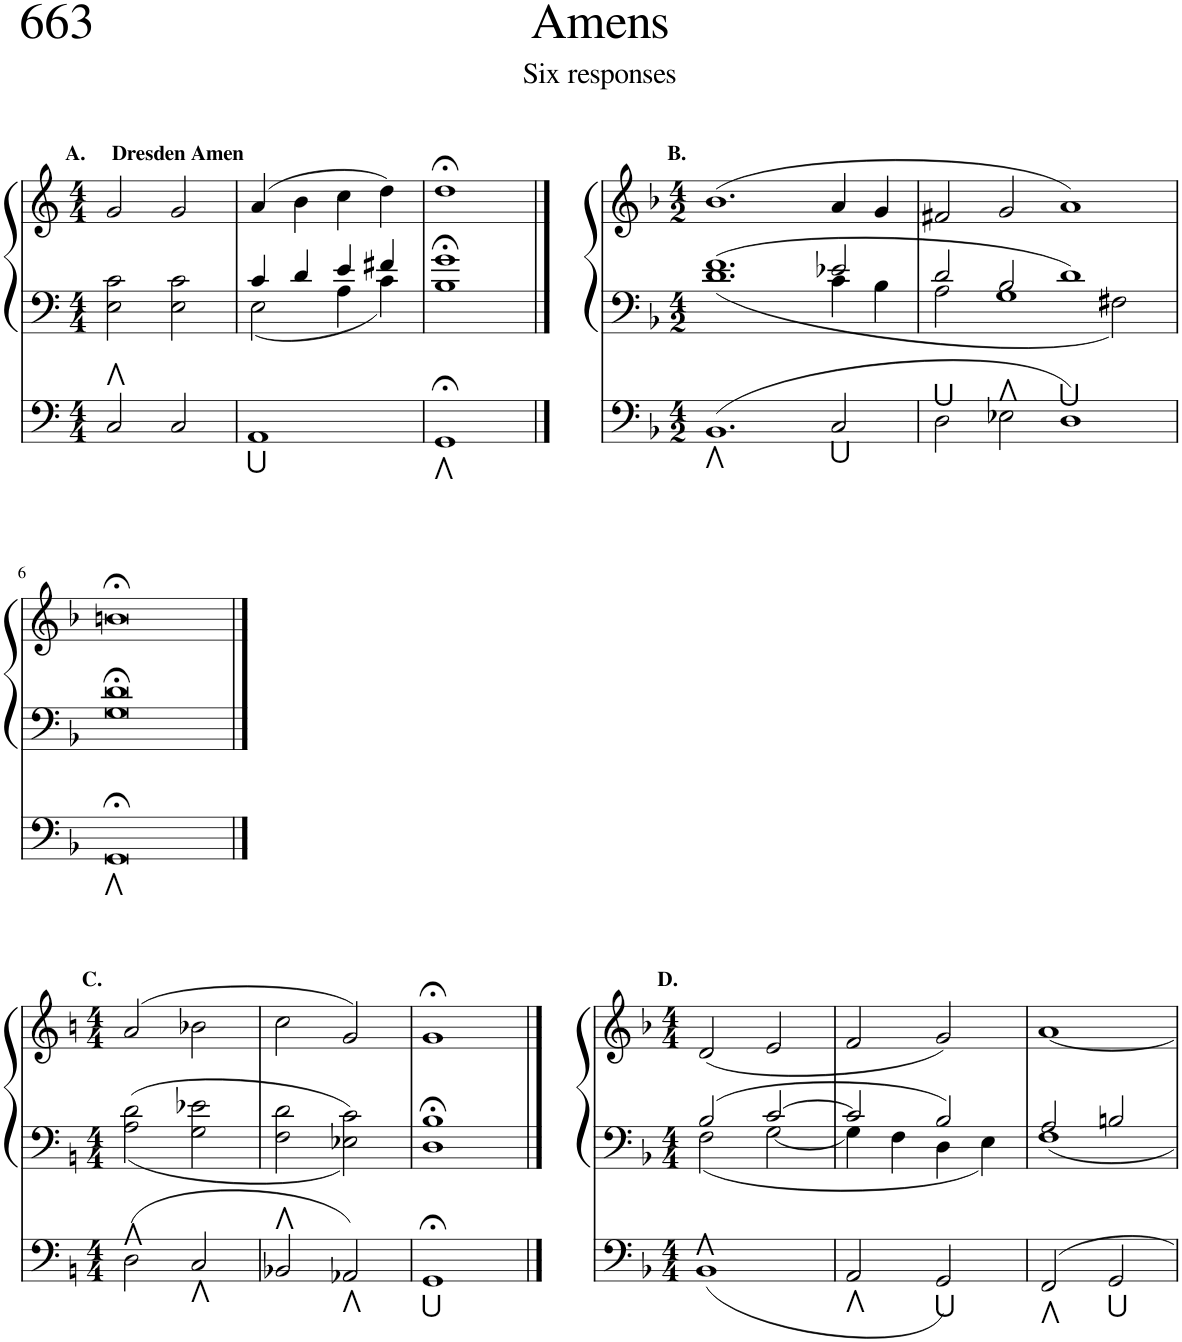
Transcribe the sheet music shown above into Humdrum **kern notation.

**kern	**kern	**kern
*part1	*part1	*part1
*staff3	*staff2	*staff1
*I"Organ	*	*
*I'Org.	*	*
*clefF4	*clefF4	*clefG2
*k[]	*k[]	*k[]
*M4/4	*M4/4	*M4/4
=1	=1	=1
!	!	!LO:TX:a:B:t=A.     Dresden Amen
2C/	2E\ 2c\	2g/
2C/	2E\ 2c\	2g/
=2	=2	=2
*	*^	*
1AA	4c/	2E\	(4a/
.	4d/	.	4b\
.	4e/	4A\	4cc\
.	4f#X/	4c\	4dd\)
*	*v	*v	*
=3	=3	=3
1GG;<	1B;< 1g;<	1dd;<
==4	==4	==4
*k[b-]	*k[b-]	*k[b-]
*M4/2	*M4/2	*M4/2
*	*^	*
!	!	!	!LO:TX:a:B:t=B.
1.BB-	1.f	1.d	(1.b-
2C/	2e-X/	4c\	4a/
.	.	4B-\	4g/
=5	=5	=5	=5
2D\	2d/	2A\	2f#X/
2E-X\	2B-/	1G	2g/
1D	1d	.	1a)
.	.	2F#X\	.
!!LO:LB:g=z
=6	=6	=6	=6
0GG;<	0d;<	0G	0bn;<
*	*v	*v	*
!!LO:LB:g=z
==1	==1	==1
*k[]	*k[]	*k[]
*M4/4	*M4/4	*M4/4
*	*^	*
!	!	!	!LO:TX:a:B:t=C.
*	*v	*v	*
2D\	2A\ 2d\	(2a/
2C/	2G\ 2e-X\	2b-X\
=2	=2	=2
2BB-X/	2F\ 2d\	2cc\
2AA-X/	2E-X\ 2c\	2g/)
=3	=3	=3
1GG;<	1D;< 1B;<	1g;<
==4	==4	==4
*k[b-]	*k[b-]	*k[b-]
*M4/4	*M4/4	*M4/4
*	*^	*
!	!	!	!LO:TX:a:B:t=D.
1BB-	2B-/	2F\	(2d/
.	[2c/	[2G\	2e/
=5	=5	=5	=5
2AA/	2c/]	4G\]	2f/
.	.	4F\	.
2GG/	2B-/	4D\	2g/)
.	.	4E\	.
=6	=6	=6	=6
2FF/	2A/	1F	[1a
2GG/	2Bn/	.	.
*	*v	*v	*
=	=	=
*-	*-	*-
